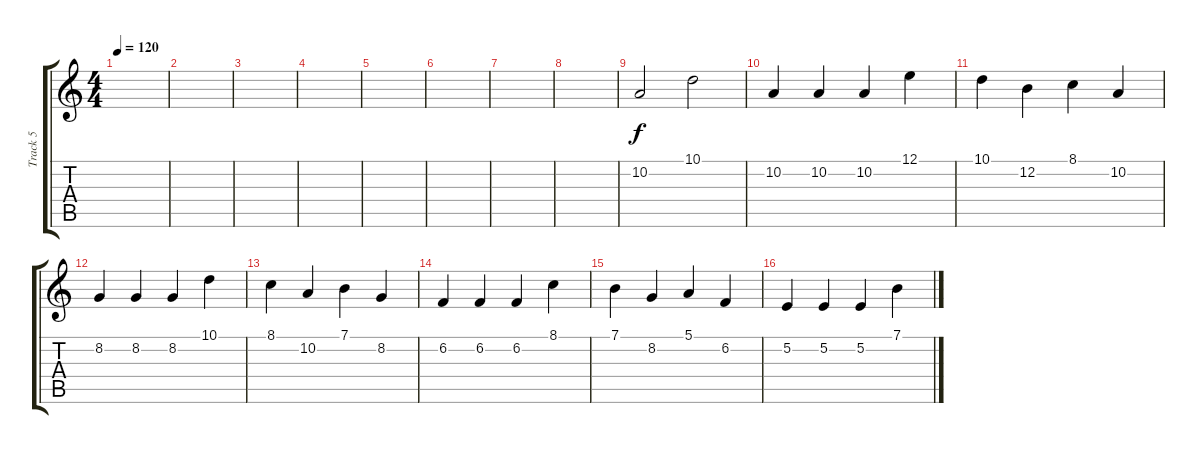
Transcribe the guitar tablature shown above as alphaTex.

\track ("Track 5" "Track 5") {instrument harmonica}
\staff {score tabs}
\tuning (E4 B3 G3 D3 A2 E2) {hide}
\ts (4 4)
\tempo 120
\clef g2
\ks c
|
|
|
|
|
|
|
|
10.2.2 10.1.2 |
10.2.4 10.2.4 10.2.4 12.1.4 |
10.1.4 12.2.4 8.1.4 10.2.4 |
8.2.4 8.2.4 8.2.4 10.1.4 |
8.1.4 10.2.4 7.1.4 8.2.4 |
6.2.4 6.2.4 6.2.4 8.1.4 |
7.1.4 8.2.4 5.1.4 6.2.4 |
5.2.4 5.2.4 5.2.4 7.1.4
